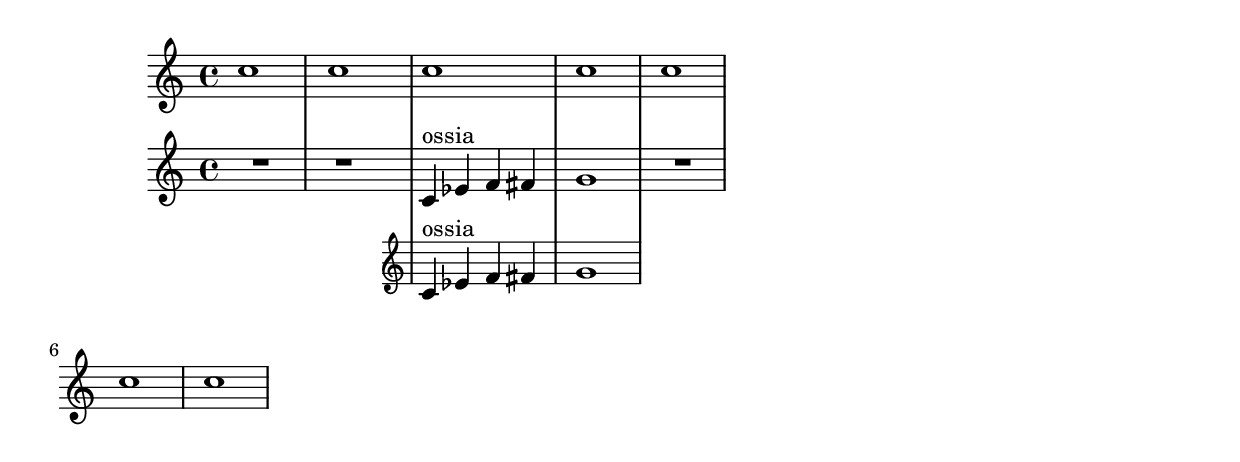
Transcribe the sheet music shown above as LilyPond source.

\header { texidoc = "A temporary ossia in an instrumental part for
    just a few bars on a separate staff. Here is an example using
    proper short staffs. A simpler solution is to instantiate a full
    staff, and let @code{RemoveEmptyStaffContext} take out the unused parts.

   Both solutions are demonstrated here.
" }

\version "2.1.26"

\score {
    \notes\relative c''
    \new StaffGroup \with {
	\remove "System_start_delimiter_engraver"
	\override SpanBar #'glyph = #":"
    } <<

	%% solution 1
	{ c1 c1
	<<
	    { c1 c1 } 
	    \new Staff \with {
		\remove "Time_signature_engraver"
	    } {
		c,4^"ossia" es f fis g1
	    }
	>>
	  c1 \break c c }

	%% solution 2
	\new Staff { R1*2 c,4^"ossia" es f fis g1 R1 * 3 }
    >>
    

    \paper {
	raggedright= ##t
	\translator {\RemoveEmptyStaffContext}
	\translator {
	    \ScoreContext
	    \remove System_start_delimiter_engraver
	    }
    }
}

